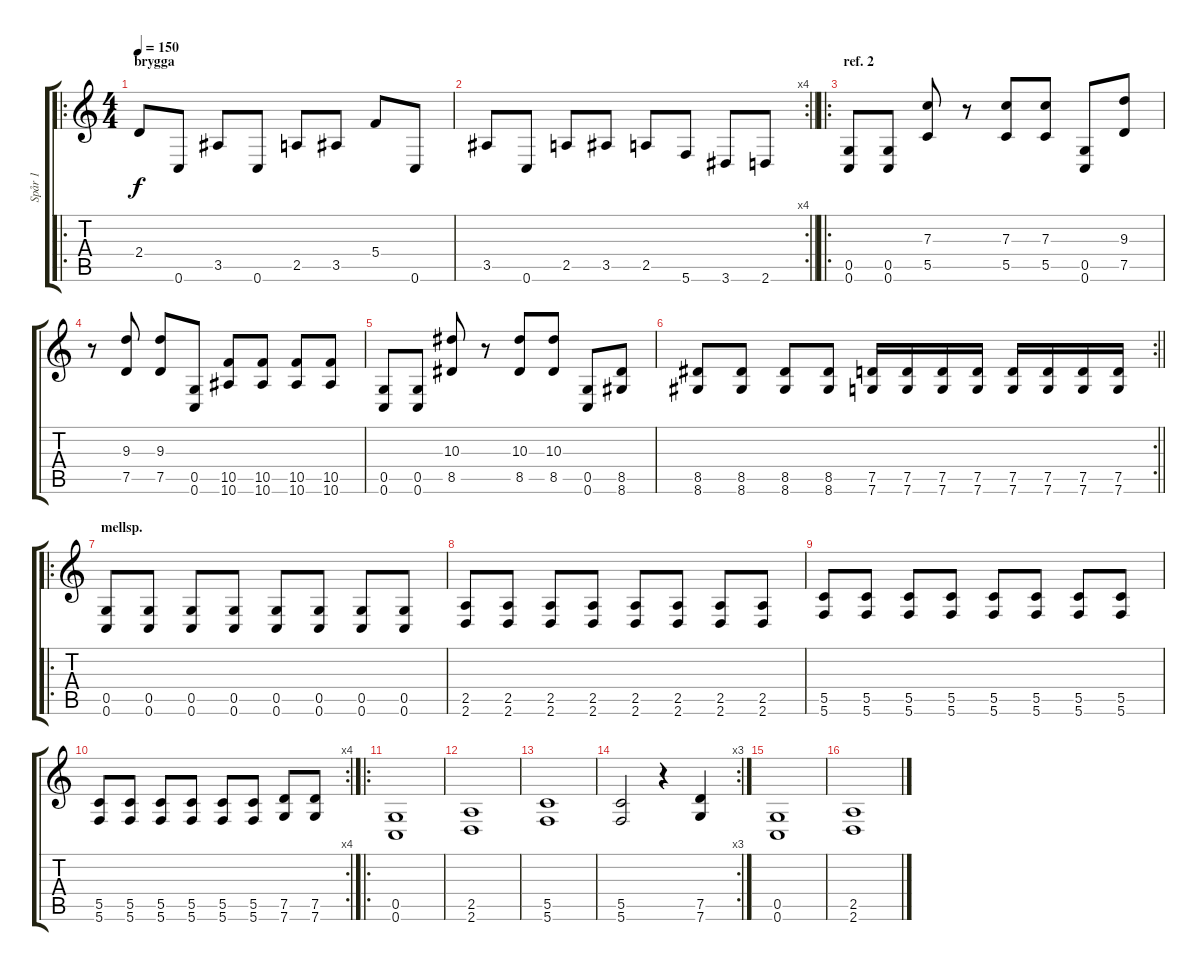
\track ("Spår 1" "Spår 1") {instrument distortionguitar}
\staff {score tabs}
\tuning (D4 A3 F3 C3 G2 C2) {hide}
\ro
\ts (4 4)
\section ("" "brygga")
\tempo 150
\clef g2
\ks c
2.4.8{dy f} 0.6.8 3.5.8 0.6.8 2.5.8 3.5.8 5.4.8 0.6.8 |
\rc 4
\barLineRight lightlight
3.5.8 0.6.8 2.5.8 3.5.8 2.5.8 5.6.8 3.6.8 2.6.8 |
\ro
\section ("" "ref. 2")
(0.5 0.6).8 (0.5 0.6).8 (7.3 5.5).8 r.8 (7.3 5.5).8 (7.3 5.5).8 (0.5 0.6).8 (9.3 7.5).8 |
r.8 (9.3 7.5).8 (9.3 7.5).8 (0.5 0.6).8 (10.5 10.6).8 (10.5 10.6).8 (10.5 10.6).8 (10.5 10.6).8 |
(0.5 0.6).8 (0.5 0.6).8 (10.3 8.5).8 r.8 (10.3 8.5).8 (10.3 8.5).8 (0.5 0.6).8 (8.5 8.6).8 |
\rc 2
\barLineRight lightlight
(8.5 8.6).8 (8.5 8.6).8 (8.5 8.6).8 (8.5 8.6).8 (7.5 7.6).16 (7.5 7.6).16 (7.5 7.6).16 (7.5 7.6).16 (7.5 7.6).16 (7.5 7.6).16 (7.5 7.6).16 (7.5 7.6).16 |
\ro
\section ("" "mellsp.")
(0.5 0.6).8 (0.5 0.6).8 (0.5 0.6).8 (0.5 0.6).8 (0.5 0.6).8 (0.5 0.6).8 (0.5 0.6).8 (0.5 0.6).8 |
(2.5 2.6).8 (2.5 2.6).8 (2.5 2.6).8 (2.5 2.6).8 (2.5 2.6).8 (2.5 2.6).8 (2.5 2.6).8 (2.5 2.6).8 |
(5.5 5.6).8 (5.5 5.6).8 (5.5 5.6).8 (5.5 5.6).8 (5.5 5.6).8 (5.5 5.6).8 (5.5 5.6).8 (5.5 5.6).8 |
\rc 4
(5.5 5.6).8 (5.5 5.6).8 (5.5 5.6).8 (5.5 5.6).8 (5.5 5.6).8 (5.5 5.6).8 (7.5 7.6).8 (7.5 7.6).8 |
\ro
(0.5 0.6).1 |
(2.5 2.6).1 |
(5.5 5.6).1 |
\rc 3
(5.5 5.6).2 r.4 (7.5 7.6).4 |
(0.5 0.6).1 |
(2.5 2.6).1
